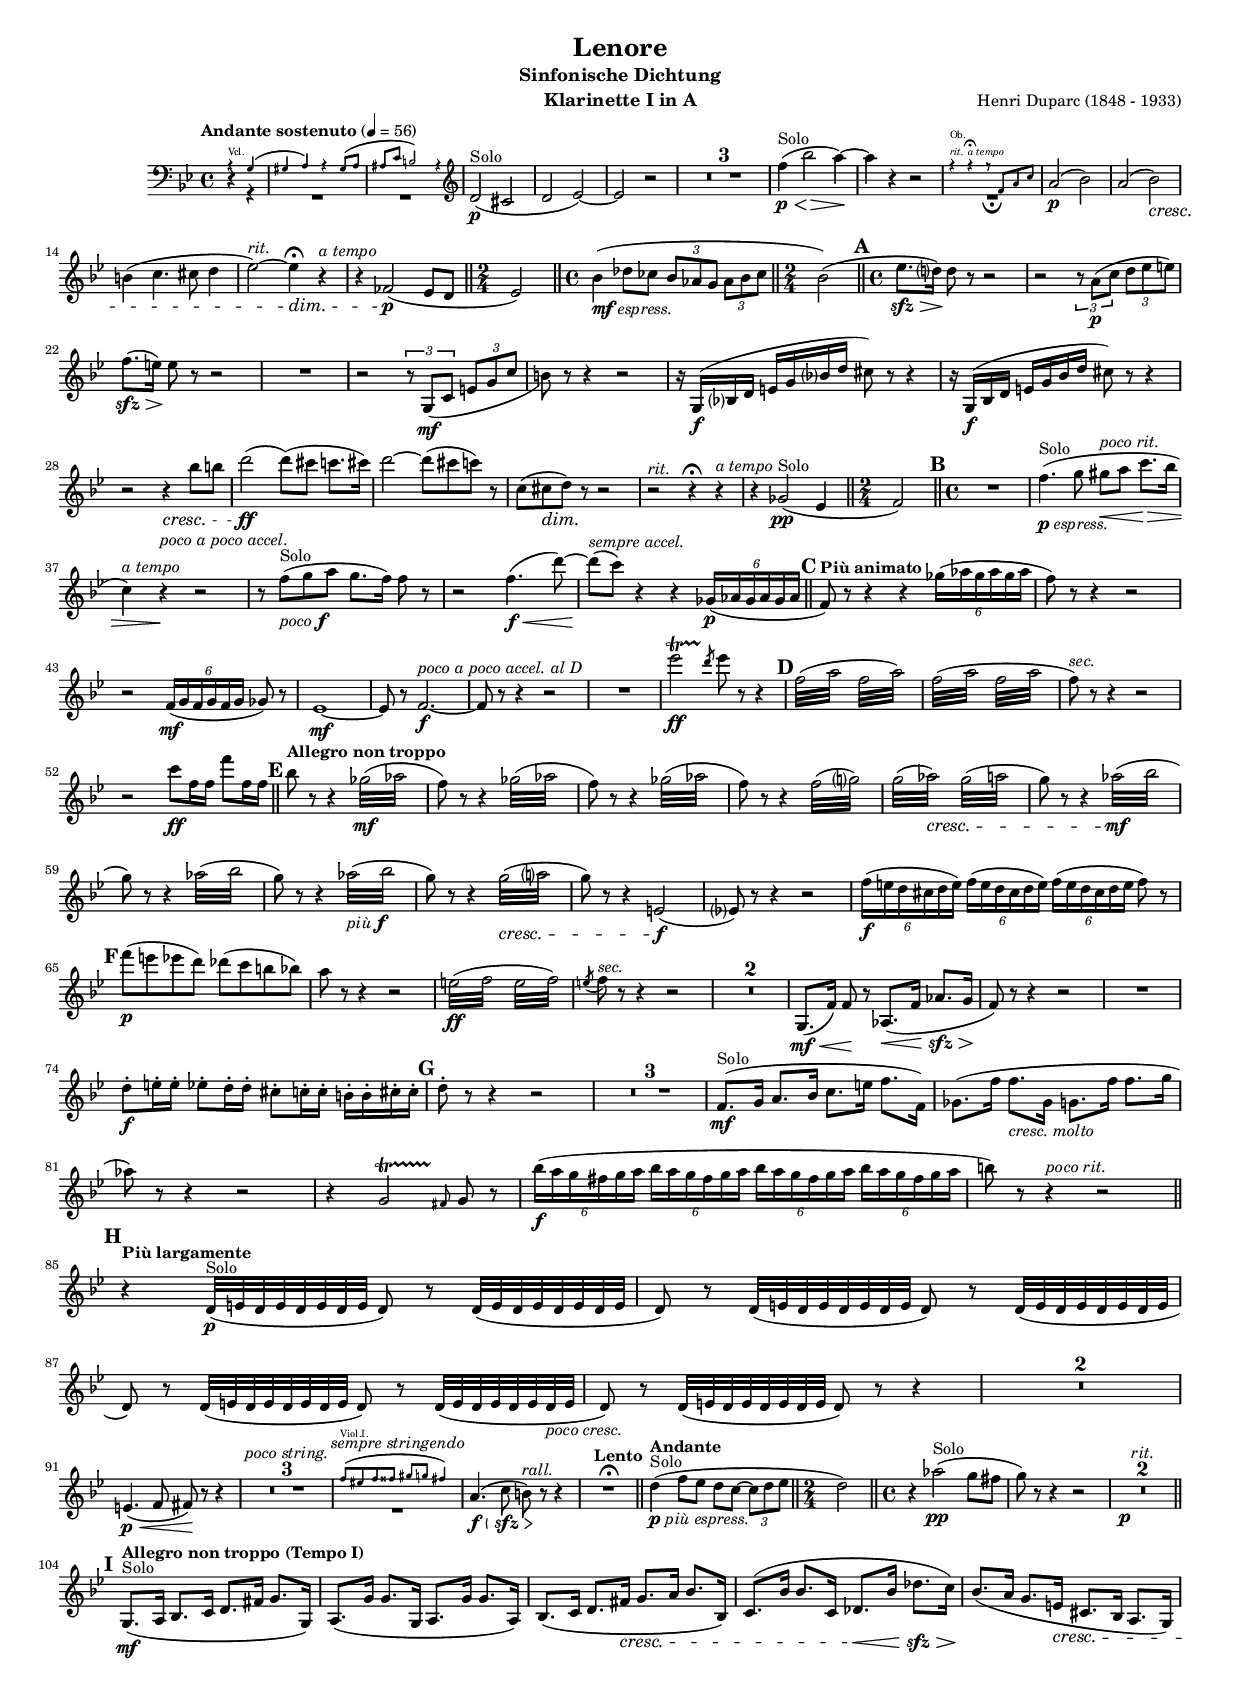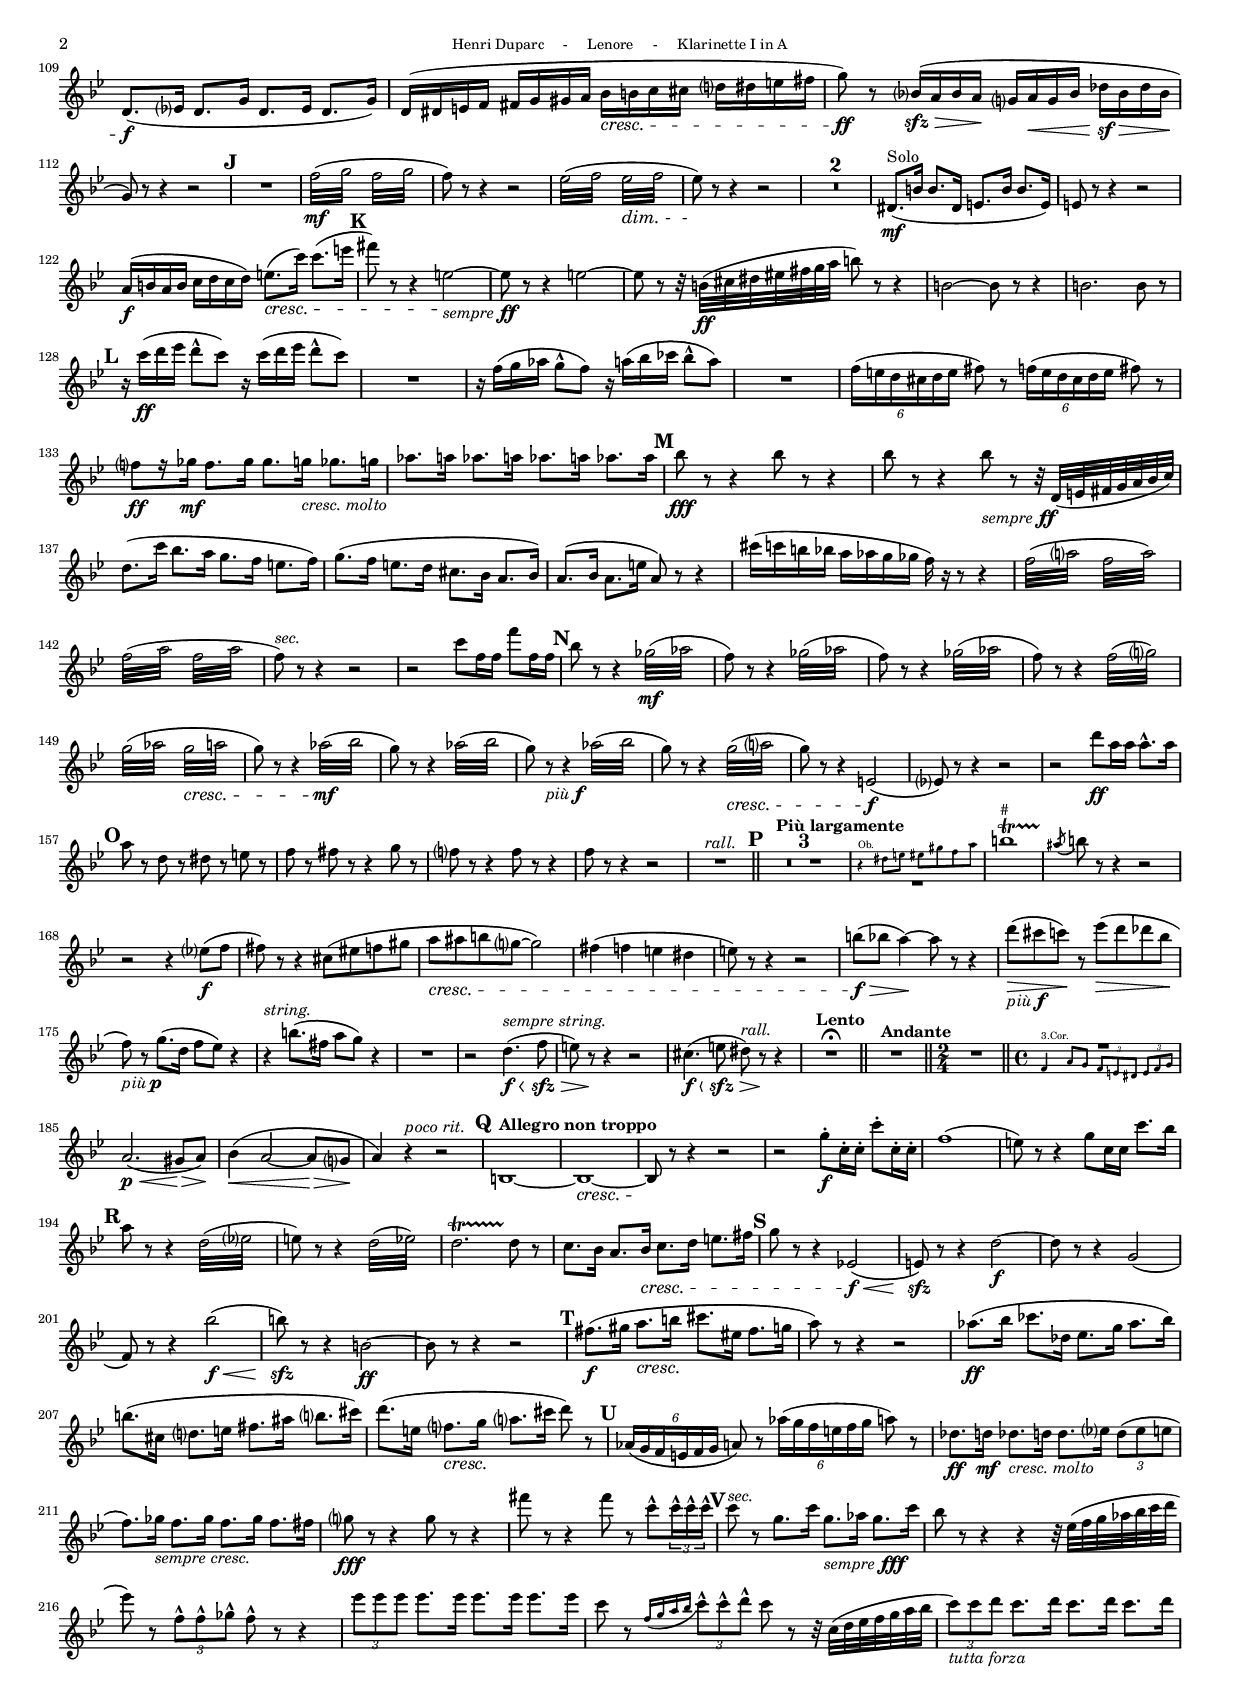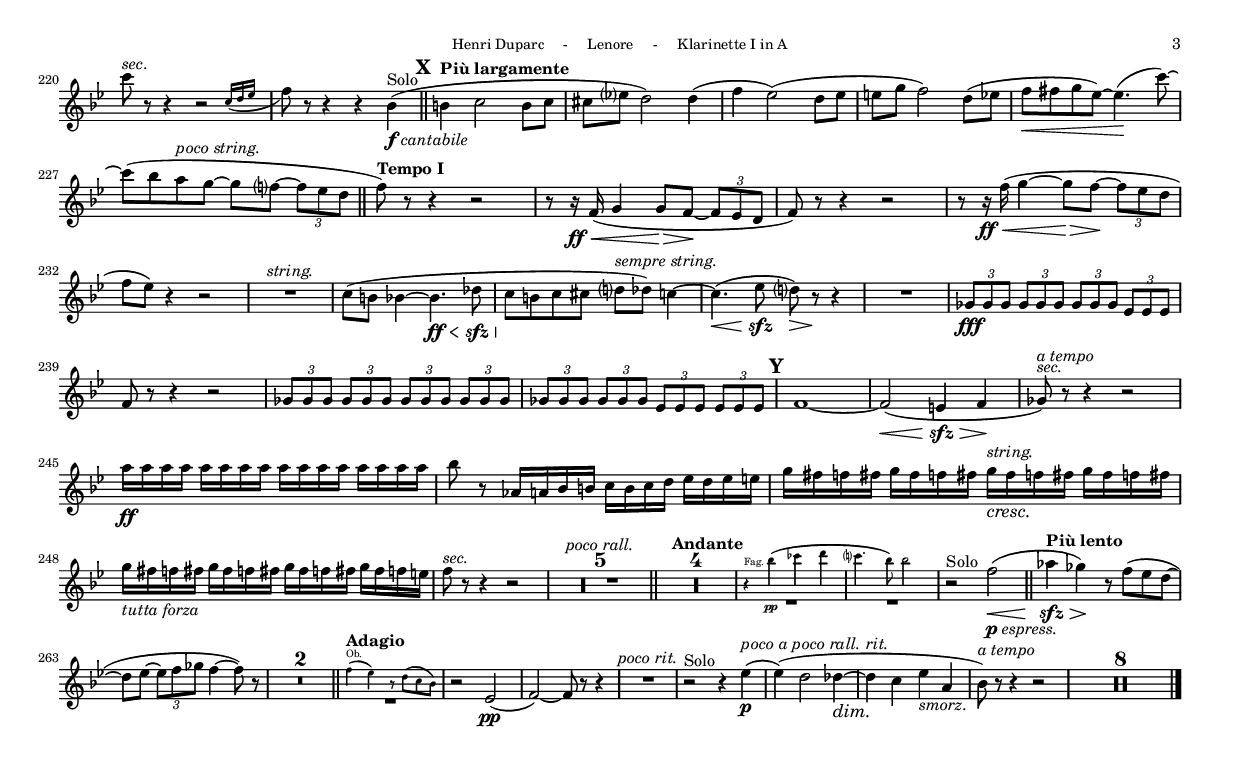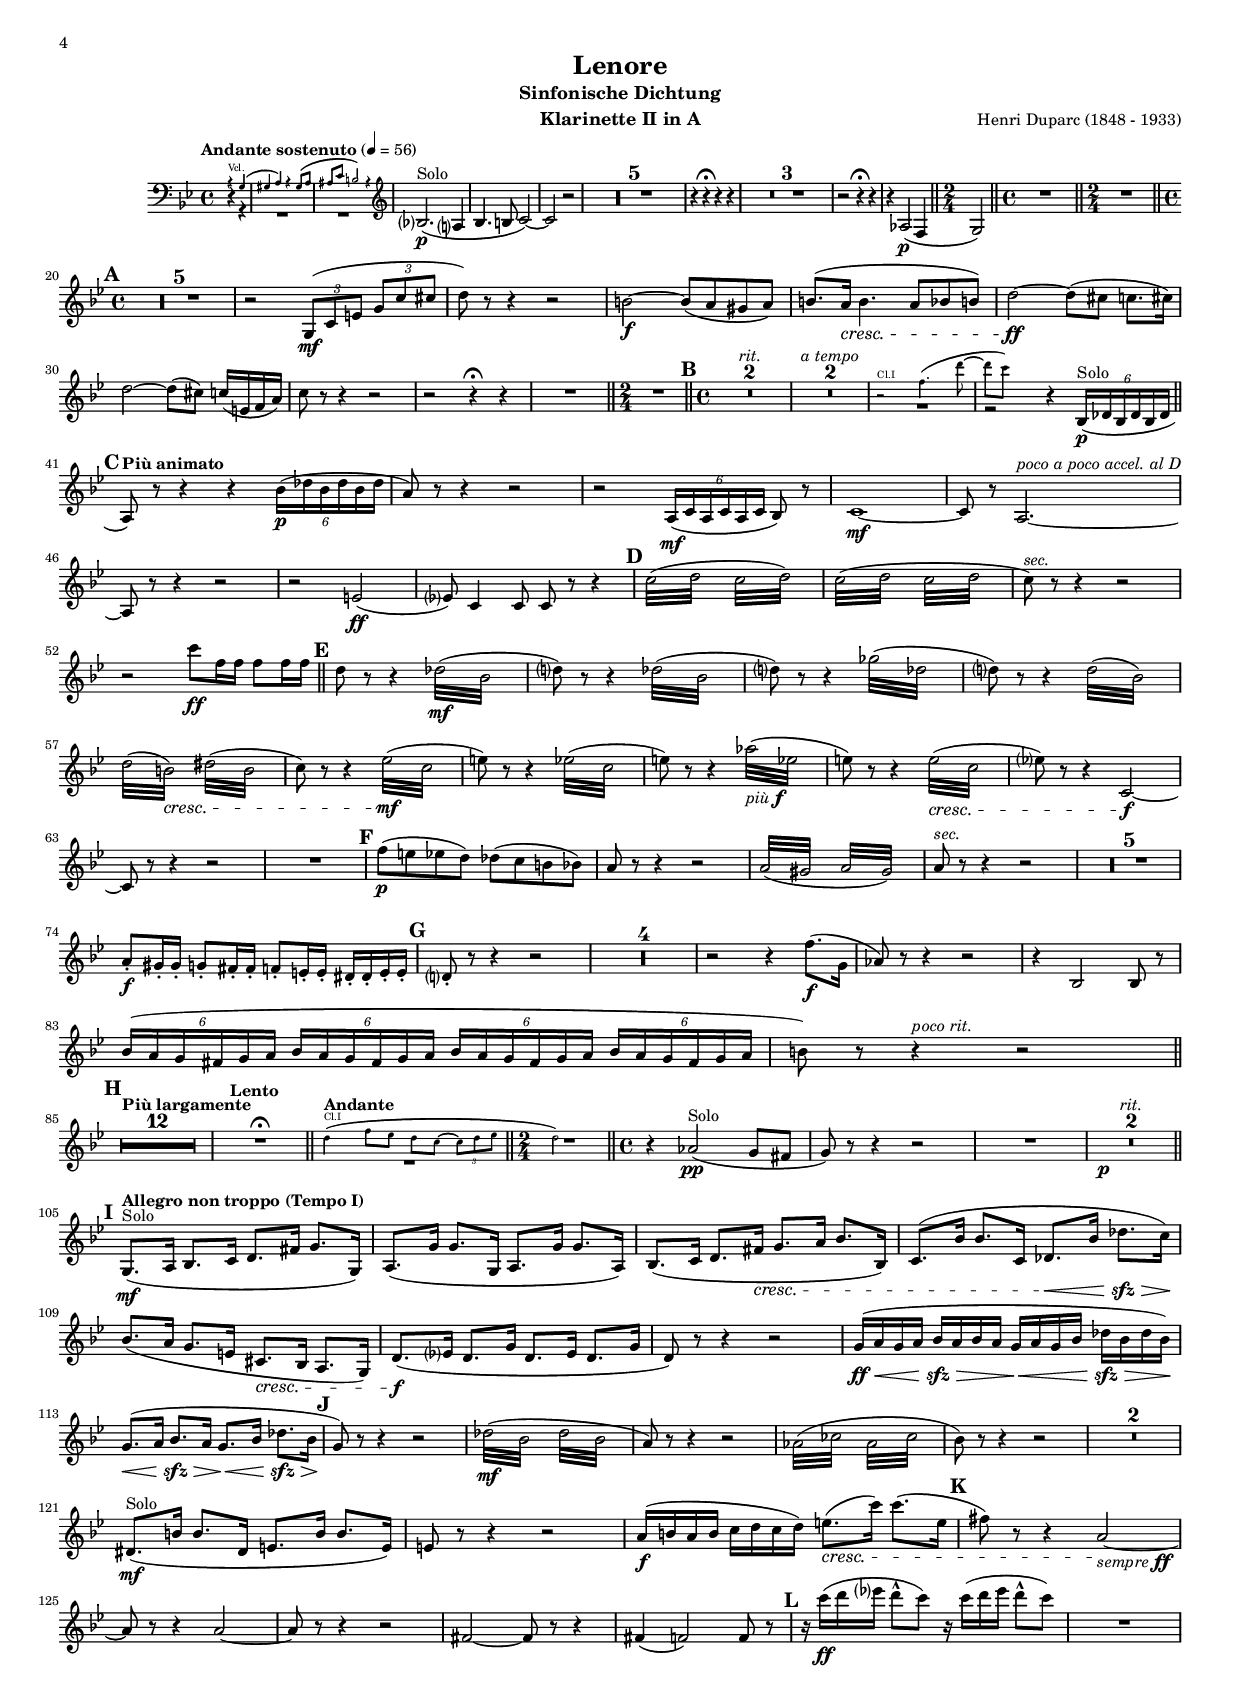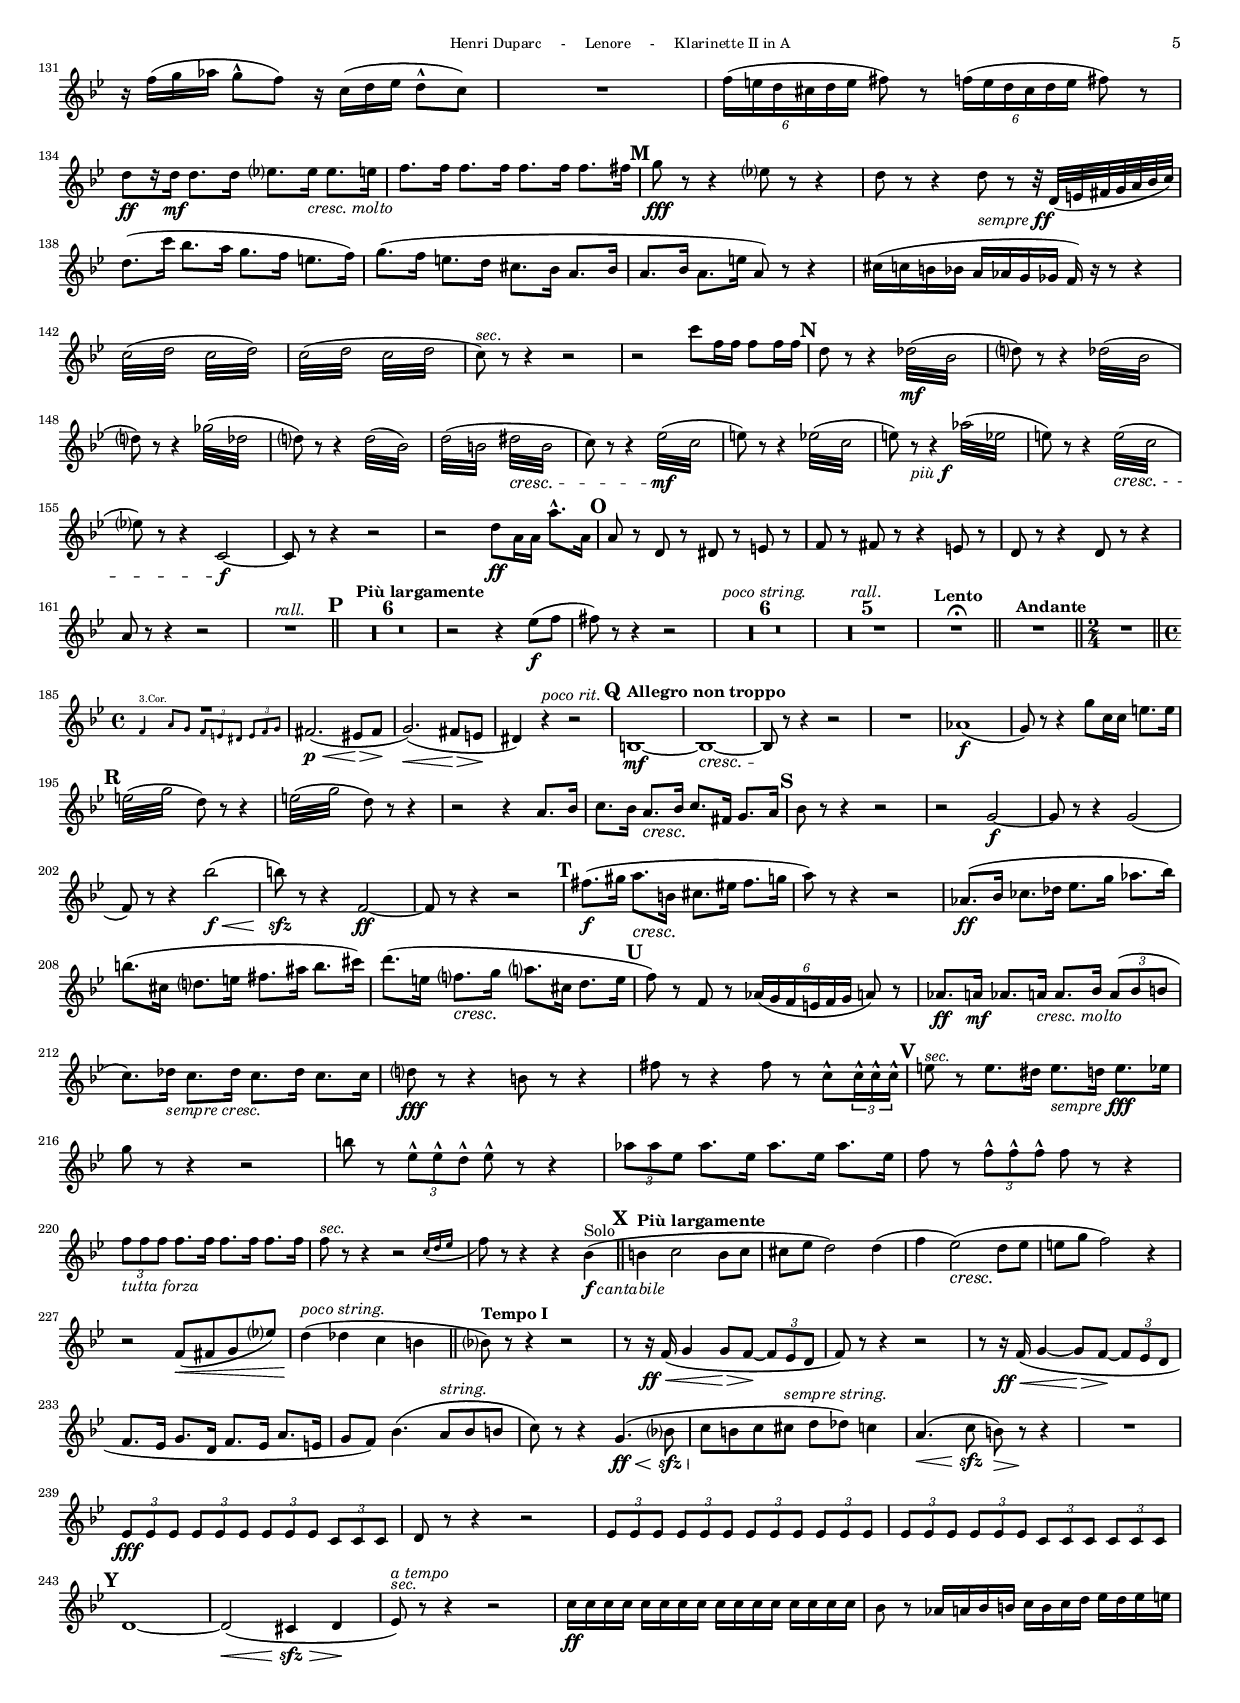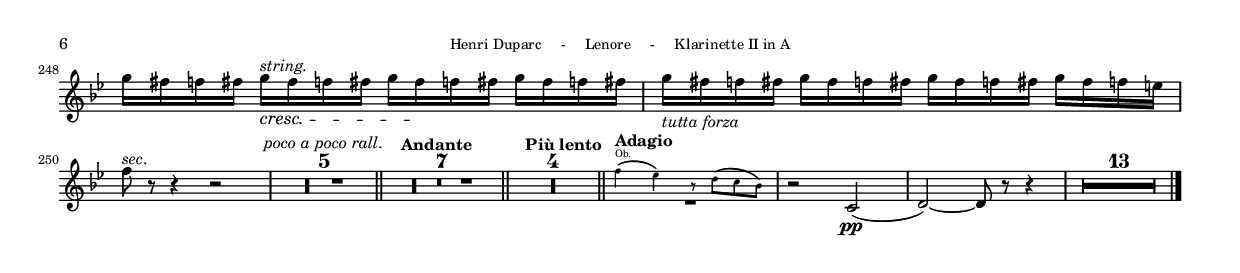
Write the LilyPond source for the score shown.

\version "2.18.2"
\language "deutsch"

\paper {
    top-margin = 10\mm
    bottom-margin = 10\mm
    left-margin = 10\mm
    right-margin = 10\mm
    ragged-last = ##f
}

\header{
  title = "Lenore"
  subtitle = "Sinfonische Dichtung"
  composerShort = "Henri Duparc"
  composer = "Henri Duparc (1848 - 1933)"
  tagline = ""
}

% Adapt this for automatic line-breaks
% mBreak = {}
mBreak = { \break }
#(set-global-staff-size 14)

% Useful snippets
pCresc = _\markup { \dynamic p \italic "cresc." }
mfDim = _\markup { \dynamic mf \italic "dim." }
fCantabile = _\markup { \dynamic f \italic "cantabile" }
smorz = _\markup { \italic "smorz." }
sempreFf = _\markup { \italic "sempre" \dynamic ff }
sempreFff = _\markup { \italic "sempre" \dynamic fff }
pocoF = _\markup { \italic "poco" \dynamic f }
ffz = _\markup { \dynamic { ffz } } 
crescMolto = _\markup { \italic "cresc. molto" }
pMoltoCresc = _\markup { \dynamic p \italic "molto cresc." }
sempreCresc = _\markup { \italic "sempre cresc." }
ppiuEspress = _\markup { \dynamic p \italic "più espress." }
pocoCresc = _\markup { \italic "poco cresc." }
mfEspress = _\markup { \dynamic mf \italic "espress." }
pEspress = _\markup { \dynamic p \italic "espress." }
string = ^\markup { \italic "string." }
stringendo = ^\markup { \italic "stringendo" }
pocoString = ^\markup { \italic "poco string." }
sempreStringendo = ^\markup { \italic "sempre stringendo" }
sempreString = ^\markup { \italic "sempre string." }
tuttaForza = _\markup { \italic "tutta forza" }
allargando = _\markup { \italic "allargando" }
pocoMenoMosso = ^\markup {\italic \bold {"Poco meno mosso."} }
rit = ^\markup {\italic {"rit."} }
rall = ^\markup {\italic {"rall."} }
riten = ^\markup {\italic {"riten."} }
ritATempo = ^\markup { \center-align \italic {"  rit. a tempo"} }
aTempo = ^\markup { \italic {"a tempo"} }
moltoRit = ^\markup { \italic {"molto rit."} }
pocoRit = ^\markup {\italic {"poco rit."} }
pocoRiten = ^\markup {\italic {"poco riten."} }
sec = ^\markup {\italic {"sec."} }
pocoRall = ^\markup {\italic {"poco rall."} }
pocoAPocoRall = ^\markup {\italic {"poco a poco rall."} }
pocoAPocoAccel = ^\markup {\italic {"poco a poco accel."} }
pocoAPocoAccelAlD = ^\markup {\italic {"poco a poco accel. al D"} }
sempreAccel = ^\markup {\italic {"sempre accel."} }
solo = ^\markup { "Solo" }
piuF = _\markup { \italic "più" \dynamic f }
piuP = _\markup { \italic "più" \dynamic p }
lento = ^\markup { \italic "Lento" }
accel = ^\markup { \bold { "accel." } }
tempoPrimo = ^\markup { \italic { "Tempo I" } }

% Adapted from http://lsr.di.unimi.it/LSR/Snippet?id=655
% Make title, subtitle, instrument appear on pages other than the first
#(define (part-not-first-page layout props arg)
   (if (not (= (chain-assoc-get 'page:page-number props -1)
               (ly:output-def-lookup layout 'first-page-number)))
       (interpret-markup layout props arg)
       empty-stencil))

\paper {
  oddHeaderMarkup = \markup
  \fill-line {
    " "
    \on-the-fly #part-not-first-page \fontsize #-1.0 \concat {
      \fromproperty #'header:composerShort
      "     -     "
      \fromproperty #'header:title
      "     -     "
      \fromproperty #'header:instrument
    }
    \on-the-fly #print-page-number-check-first \fromproperty #'page:page-number-string
  }
  evenHeaderMarkup = \markup
  \fill-line {
    \on-the-fly #print-page-number-check-first \fromproperty #'page:page-number-string
    \on-the-fly #part-not-first-page \fontsize #-1.0 \concat {
      \fromproperty #'header:composerShort
      "     -     "
      \fromproperty #'header:title
      "     -     "
      \fromproperty #'header:instrument
    }
    " "
  }
  % markup-system-spacing.basic-distance = #12
  % markup-system-spacing.minimum-distance = #12
  % markup-system-spacing.padding = #10
  
}

% ---------------------------------------------------------

clarinet_I = {
  \set Score.markFormatter = #format-mark-alphabet
  \accidentalStyle Score.modern-cautionary
  \compressFullBarRests
  \defaultTimeSignature
  \time 4/4
  \tempo "Andante sostenuto" 4 = 56
  \key b \major
  \clef violin
  \relative c' {
    % p1 1
    \partial 2 
    <<
      \new CueVoice {
        \clef bass
        \set instrumentCueName = "Vcl."
        \stemDown \voiceOne {
          r4 g( |
          gis4 a) r gis8( a |
          ais8 c h2) r4 |
        }
      }
      {
        r4 r4 |
        \override MultiMeasureRest.staff-position = #-6
        R1*2 |
        \revert MultiMeasureRest.staff-position
      }
    >>
    \clef violin
    \stemNeutral
    d2\solo(\p cis |
    d2 es~) |
    es2 r |
    R1*3 |
    f'4(\p\<\solo b2 \>a4)~\! |
    a4 r4 r2 |
    <<
      \new CueVoice {
        \set instrumentCueName = "Ob."
        \stemUp \voiceOne {
          r4\rit r4\fermata\aTempo r8 f,8 a c |
        }
      }
      {
        \override MultiMeasureRest.staff-position = #-6
        R1 _\fermataMarkup |
        \revert MultiMeasureRest.staff-position
      }
    >>
    a2(\p b) |
    a2( b)\cresc |
    \mBreak
    
    % p1 2
    h4( c4. cis8 d4 |
    es2)~\rit es4\dim\fermata\! r4\aTempo |
    r4 fes,2(\p es8 d|
    \time 2/4 \bar "||"
    es2) |
    \time 4/4 \bar "||"
    b'4(\mfEspress des8 ces \tuplet 3/2 { b as g } \tuplet 3/2 { as b ces }
    \time 2/4 \bar "||"
    b2)( |
    \time 4/4 \bar "||"
    \mark #1
    es8.\sfz\> d?16)\! d8 r8 r2 |
    r2 \tuplet 3/2 { r8 a(\p c } \tuplet 3/2 { d es e) } |
    \mBreak
    
    % p1 3
    f8.(\sfz\> e16)\! e8 r8 r2 |
    R1 |
    r2 \tuplet 3/2 { r8 g,,_(\mf c } \tuplet 3/2 { e g c } |
    h8) r8 r4 r2 |
    r16 g,(\f b? d e g b d cis8) r8 r4 |
    r16 g,(\f b d e g b d cis8) r8 r4 |
    \mBreak

    % p1 4
    r2 r4\cresc b'8 h |
    d2(\ff d8)( cis c8. cis16) |
    d2~ d8( cis c) r |
    c,8( cis\dim d)\! r r2 |
    r2\rit r4\fermata r4\aTempo |
    r4 ges,2(\pp\solo es4 |
    \time 2/4 \bar "||"
    f2) |
    \time 4/4 \bar "||"
    \mark #2
    R1 |
    f'4.(\pEspress\solo g8 gis\<\pocoRit a c8.\> b16 |
    \mBreak
    
    % p1 5
    c,4)\aTempo r4\!\pocoAPocoAccel r2 |
    r8 f(\pocoF\solo g a g8. f16) f8 r8 |
    r2 f4.\f\<( d'8)~ |
    d8(\!\sempreAccel c) r4 r \tuplet 6/4 { ges,16(\p as ges as ges as } |
    \bar "||"
    \mark #3
    \tempo "Più animato"
    f8) r8 r4 r \tuplet 6/4 { ges'16( as ges as ges as } |
    f8) r8 r4 r2 |
    \mBreak
    
    % p1 6
    r2 \tuplet 6/4 { f,16(\mf g f g f g} ges8) r8 |
    es1~\mf |
    es8 r8 f2.~\f\pocoAPocoAccelAlD |
    f8 r8 r4 r2 |
    R1 |
    % FIXME: Trill with ligature?
    es''2\ff\startTrillSpan \slashedGrace d8\stopTrillSpan es8 r8 r4 |
    \mark #4
    \repeat tremolo 8 { f,32( a } \repeat tremolo 8 { f32 a) } |
    \repeat tremolo 8 { f32( a } \repeat tremolo 8 { f32 a } |
    f8)\sec r8 r4 r2 |
    \mBreak
    
    % p1 7
    r2 c'8\ff f,16 f f'8 f,16 f |
    \bar "||"
    \mark #5
    \tempo "Allegro non troppo"
    b8 r8 r4 \repeat tremolo 8 { ges32(\mf as } |
    f8) r8 r4 \repeat tremolo 8 { ges32( as } |
    f8) r8 r4 \repeat tremolo 8 { ges32( as } |
    f8) r8 r4 \repeat tremolo 8 { f32( g) } |
    \repeat tremolo 8 { g32( as)\cresc } \repeat tremolo 8 { g32( a } |
    g8) r8 r4 \repeat tremolo 8 { as32(\mf b } |
    \mBreak
    
    % p1 8
    g8) r8 r4 \repeat tremolo 8 { as32( b } |
    g8) r8 r4 \repeat tremolo 8 { as32(\piuF b } |
    g8) r8 r4 \repeat tremolo 8 { g32(\cresc a } |
    g8) r8 r4 e,2(\f |
    es8) r8 r4 r2 |
    \tuplet 6/4 { f'16(\f e d cis d e) } \tuplet 6/4 { f16( e d cis d e) } \tuplet 6/4 { f16( e d cis d e } f8) r8 |
    \mark #6
    \mBreak
    
    % p1 9
    f'8(\p e es d) des( c h b) |
    a8 r8 r4 r2 |
    \repeat tremolo 8 { e32(\ff f } \repeat tremolo 8 { e f) } \acciaccatura e8 |
    % FIXME: I can't get the grace note into the previous bar
    f8\sec r8 r4 r2 |
    R1*2 |
    g,,8.(\mf\< f'16) f8\! r8 as,8.(\< f'16 as8.\sfz\> g16\! | 
    f8) r8 r4 r2 |
    R1 |
    \mBreak
    
    % p1 10
    d'8-.\f e16-. e-. es8-. d16-. d-. cis8-. c16-. c-. h-. h-. cis-. cis-. | 
    \mark #7
    d8-. r8 r4 r2 |
    R1*3 |
    f,8.(\mf\solo g16 a8. b16 c8. e16 f8. f,16) |
    ges8.( f'16 f8.\crescMolto ges,16 g8. f'16 f8. g16 |
    as8) r8 r4 r2 |
    % FIXME: Trill with ligature?
    r4 g,2\startTrillSpan \grace fis8 \stopTrillSpan  g r |
    \tuplet 6/4 { b'16(\f a g fis g a } \repeat unfold 3 \tuplet 6/4 { b16 a g fis g a } |
    h8) r8 r4\pocoRit r2 |
    \bar "||"
    \mBreak
    
    % p2 1
    \mark #8
    \tempo "Più largamente"
    r4 d,,32(\p\solo e d e d e d e d8) r8 d32( e d e d e d e |
    d8) r d32( e d e d e d e d8) r d32( e d e d e d e |
    \mBreak
    
    % p2 2
    d8) r d32( e d e d e d e d8) r d32( e d e d e d\pocoCresc e |
    d8) r d32( e d e d e d e d8) r r4 |
    R1*2 |
    \mBreak

    % p2 3
    e4.(\p\< f8 fis8)\! r r4 |
    R1*3\pocoString |
    <<
      \new CueVoice {
        \set instrumentCueName = "Viol.I."
        \stemDown \voiceOne {
          f'8( eis f fisis gis g fis4) |
        }
      }
      {
        \override MultiMeasureRest.staff-position = #-6
        R1\sempreStringendo |
        \revert MultiMeasureRest.staff-position
      }
    >>
    a,4.(\f\< c8\sfz\> h)\!\rall r r4 |
    \tempo "Lento"
    R1\fermataMarkup |
    \bar "||"
    \tempo Andante
    d4(\ppiuEspress\solo f8 es d c~ \tuplet 3/2 { c d es } |
    \bar "||"
    \time 2/4
    d2) |
    \bar "||"
    \time 4/4
    r4 as'2(\pp\solo g8 fis |
    g8) r8 r4 r2 |
    R1*2\p \rit |
    \bar "||"
    \mBreak
    
    % p2 4
    \mark #9
    \tempo "Allegro non troppo (Tempo I)"
    g,,8.(\mf\solo a16 b8. c16 d8. fis16 g8. g,16) |
    a8.( g'16 g8. g,16 a8. g'16 g8. a,16) |
    b8.( c16 d8. fis16\cresc g8. a16 b8. b,16) |
    c8.( b'16 b8. c,16 des8.\< b'16 des8.\sfz\> c16)\! |
    b8.( a16 g8. e16\cresc cis8. b16 a8. g16) |
    \mBreak

    % p2 5
    d'8.(\f es16 d8. g16 d8. es16 d8. g16) |
    d16( dis e f fis g gis a b\cresc h c cis d dis e fis |
    g8)\ff r8 b,16(\sfz\> a b a\! g a\< g b des\sf\> b des b\! |
    \mBreak
    
    % p2 6
    g8) r8 r4 r2 |
    \mark #10
    R1 |
    \repeat tremolo 8 { f'32(\mf g } \repeat tremolo 8 { f32 g } |
    f8) r8 r4 r2 |
    \repeat tremolo 8 { es32( f } \repeat tremolo 8 { es32\dim f } |
    es8)\! r8 r4 r2 |
    R1*2 |
    dis,8.(\mf\solo h'16 h8. dis,16 e8. h'16 h8. e,16) |
    e8 r8 r4 r2 |
    \mBreak
    
    % p2 7
    a16\f( h a h c d c d) e8.(\cresc c'16) c8.( e16 |
    \mark #11
    fis8) r8 r4 e,2~\sempreFf\! |
    e8 r8 r4 e2~ |
    e8 r8 r32 h(\ff cis dis eis fis g a h8) r8 r4 |
    h,2~ h8 r8 r4 |
    h2. h8 r8 |
    \mBreak

    % p2 8
    \mark #12
    r16 c'(\ff d es d8-^ c) r16 c( d es d8-^ c) |
    R1 |
    r16 f,( g as g8-^ f) r16 a( b ces b8-^ a) |
    R1 |
    \tuplet 6/4 { f16( e d cis d e } fis8) r8 \tuplet 6/4 { f16( e d cis d e } fis8) r8 |
    \mBreak

    % p2 9
    f8[\ff r16 ges]\mf f8. ges16 ges8. g16\crescMolto ges8. g16 |
    as8. a16 as8. a16 as8. a16 as8. as16 |
    \mark #13
    b8\fff r8 r4 b8 r8 r4 |
    b8 r8 r4 b8\sempreFf r8 r32 d,,( e fis g a b c) |
    \mBreak

    % p2 10
    d8.( c'16 b8. a16 g8. f16 e8. f16) |
    g8.( f16 e8. d16 cis8. b16 a8. b16) |
    a8.( b16 a8. e'16 a,8) r8 r4 |
    cis'16( c h b a as g ges f) r16 r8 r4 |
    \repeat tremolo 8 { f32( a } \repeat tremolo 8 { f32 a) } |
    \mBreak
    
    % p2 11
    \repeat tremolo 8 { f32( a } \repeat tremolo 8 { f32 a } |
    f8)\sec r8 r4 r2 |
    r2 c'8 f,16 f f'8 f,16 f |
    \mark #14
    b8 r8 r4 \repeat tremolo 8 { ges32(\mf as } |
    f8) r8 r4 \repeat tremolo 8 { ges32( as } |
    f8) r8 r4 \repeat tremolo 8 { ges32( as } |
    f8) r8 r4 \repeat tremolo 8 { f32( g) } |
    \mBreak

    % p2 12
    \repeat tremolo 8 { g32( as } \repeat tremolo 8 { g32\cresc a } |
    g8) r8 r4 \repeat tremolo 8 { as32(\mf b } |
    g8) r8 r4 \repeat tremolo 8 { as32( b } |
    g8) r8\piuF r4 \repeat tremolo 8 { as32( b } |
    g8) r8 r4 \repeat tremolo 8 { g32(\cresc a } |
    g8) r8 r4 e,2(\f |
    es8) r8 r4 r2 |
    r2 d''8\ff a16 a a8.-^ a16 |
    \mBreak

    % p2 13
    \mark #15
    a8 r d, r dis r e r |
    f8 r fis r r4 g8 r |
    f8 r r4 f8 r r4 |
    f8 r r4 r2 |
    R1 \rall |
    \bar "||"
    \mark #16
    \tempo "Più largamente"
    R1*3 |
    <<
      \new CueVoice {
        \set instrumentCueName = "Ob."
        \stemDown {
          r4 dis8 e eis gis f a
        }
      }
      {
        \override MultiMeasureRest.staff-position = #-6
        R1 |
        \revert MultiMeasureRest.staff-position
      }
    >>
    % FIXME: Trill should have a #, and grace note should be in this bar
    h1 ^\markup "#" \startTrillSpan \acciaccatura ais8 \stopTrillSpan |
    h8 r r4 r2 |
    \mBreak
    
    % p2 14
    r2 r4 es,?8(\f f |
    fis8) r r4 cis8( eis f gis |
    a8\cresc ais h g~ g2) |
    fis4( f e dis |
    e8) r r4 r2 |
    h'8(\f\> b a4~)\! a8 r r4 |
    d8(\piuF\> cis c)\! r es(\> d des b\! |
    \mBreak

    % p3 1
    f8)\piuP  r g8.( d16 f8 es) r4 |
    r4\string h'8.( fis16 a8 g) r4 |
    R1 |
    r2 d4.(\f\<\sempreString f8\sfz\> |
    e8) r\! r4 r2 |
    cis4.(\f\< e8\sfz\> dis)\rall r8\! r4 |
    \tempo "Lento"
    R1\fermataMarkup |
    \bar "||"
    \tempo Andante
    R1 |
    \bar "||"
    \time 2/4 |
    R2 |
    \bar "||"
    \time 4/4
    <<
      {
        \override MultiMeasureRest.staff-position = #+2
        R1 |
        \revert MultiMeasureRest.staff-position
      }
      \new CueVoice {
        \set instrumentCueName = "3.Cor."
        \stemUp {
          f,4 a8 g \tuplet 3/2 { f e dis } \tuplet 3/2 { e f g } |
        }
      }
    >>
    \mBreak

    % p3 2
    a2.(\p\< gis8\> a)\! |
    b4(\< a2~ a8\> g\! |
    a4) r4\pocoRit r2 |
    \mark #17
    \tempo "Allegro non troppo"
    h,1~ |
    h1~\cresc |
    h8\! r r4 r2 |
    r2 g''8-.\f c,16-. c-. c'8-. c,16-. c-. |
    f1( |
    e8) r r4 g8 c,16 c c'8. b16 |
    \mBreak

    % p3 3
    \mark #18
    a8 r r4 \repeat tremolo 8 { d,32( es } |
    e8) r r4 \repeat tremolo 8 { d32( es) } |
    % FIXME: Trill should have Aufloesungszeichen
    d2.\startTrillSpan d8\stopTrillSpan  r |
    c8. b16 a8. b16\cresc c8. d16 e8. fis16 |
    \mark #19
    g8 r r4 es,!2(\f\< |
    e8)\sfz r r4 d'2~\f |
    d8 r r4 g,2( |
    \mBreak
    
    % p3 4
    f8) r r4 b'2(\f\< |
    h8)\sfz r r4 h,2~\ff |
    h8 r r4 r2 |
    \mark #20
    fis'8.(\f gis16 a8.\cresc h16\! cis8. eis,16 fis8. g16 |
    a8) r r4 r2 |
    as8.(\ff b16 ces8. des,16 es8. g16 as8. b16) |
    \mBreak

    % p3 5
    h8.( cis,16 d8. e16 fis8. ais16 h?8. cis16) |
    d8.( e,16 f8.\cresc g16\! a8. cis16 d8) r |
    \mark #21
    \tuplet 6/4 { as,16( g f e f g } a8) r \tuplet 6/4 { as'16( g f e f g } a8) r8 |
    des,8.\ff d16\mf des8.\crescMolto d16 d8. es16 \tuplet 3/2 { d8( es e } |
    \mBreak

    % p3 6
    f8.) ges16\sempreCresc f8. ges16 f8. ges16 f8. fis16 |
    g8\fff r r4 g8 r r4 |
    fis'8 r r4 fis8 r c-^ \tuplet 3/2 { c16-^ c-^ c-^ } |
    \mark #22
    c8\sec r g8. c16 g8.\sempreFff as16 g8. c16 |
    b8 r r4 r4 r32 es,( f g as b c d |
    \mBreak

    % p3 7
    es8) r \tuplet 3/2 { f,-^ f-^ ges-^ } f-^ r8 r4 |
    \tuplet 3/2 { es'8 es es } es8. es16 es8. es16 es8. es16 |
    c8 r \grace { f,16( g a b } \tuplet 3/2 { c8-^) c-^ d-^ } c8 r r32 c,( d es f g a b |
    \tuplet 3/2 { c8)\tuttaForza c d } \repeat unfold 3 { c8. d16 } |
    \mBreak

    % p3 8
    c8\sec r r4 \afterGrace r2 { c,16( d es } |
    f8) r r4 r4 b,(\fCantabile\solo |
    \bar "||"
    \mark #24
    \tempo "Più largamente"
    h4 c2 h8 c |
    cis8 es? d2) d4( |
    f4 es2)( d8 es |
    e8 g f2) d8( es |
    f8\< fis g es~) es4.(\! c'8~) |
    \mBreak

    % p3 9
    c8(\! b a\pocoString g~ g f~ \tuplet 3/2 { f8 es d } |
    \bar "||" 
    \tempo "Tempo I"
    f8) r r4 r2 |
    r8 r16\ff\< f,( g4 g8\> f8~\! \tuplet 3/2 { f8 es d } | 
    f8) r r4 r2 |
    r8 r16\ff\< f'( g4~ g8\> f8~\! \tuplet 3/2 { f8 es d } | 
    \mBreak

    % p3 10
    f8 es) r4 r2 |
    R1\string |
    c8( h b4~ b4.\ff\< des8\sfz\> |
    c8\! h c cis d\sempreString des) c4~ |
    c4.(\< es8\sfz d)\> r8\! r4 |
    R1 |
    \tuplet 3/2 { ges,8\fff ges ges } \repeat unfold 2 \tuplet 3/2 { ges8 ges ges } \tuplet 3/2 { es8 es es } |
    \mBreak

    % p3 11
    f8 r r4 r2 |
    \repeat unfold 4 \tuplet 3/2 { ges8 ges ges } |
    \repeat unfold 2 \tuplet 3/2 { ges8 ges ges } \repeat unfold 2 \tuplet 3/2 { es8 es es }
    \mark #25
    f1~ |
    f2(\< e4\sfz\> f\! |
    ges8)\sec\aTempo r r4 r2 |
    \mBreak

    % p3 12
    a'16\ff \repeat unfold 15 a |
    b8 r as,16 a b h c h c d es d es e |
    g16 fis f fis g fis f fis g\string\cresc fis\! f fis g fis f fis |
    \mBreak

    % p3 13
    g16\tuttaForza fis f fis g fis f fis g fis f fis g fis f e |
    f8\sec r r4 r2 |
    R1*5\pocoRall |
    \bar "||"
    \tempo Andante
    R1*4 |
    <<
      \new CueVoice {
        \set instrumentCueName = "Fag."
        \stemDown {
          r4 b(\pp ces d |
          c4. b8) b2 |
        }
      }
      {
        \override MultiMeasureRest.staff-position = #-6
        R1*2 |
        \revert MultiMeasureRest.staff-position
      }
    >>
    r2\solo f2(\pEspress\< |
    \bar "||"
    \tempo "Più lento"
    as4\sfz\> ges)\! r8 f( es d~ |
    \mBreak

    % p3 14
    d8 es8~ \tuplet 3/2 { es f ges } f4~ f8) r |
    R1*2 |
    \bar "||"
    \tempo Adagio 
    <<
      \new CueVoice {
        \set instrumentCueName = "Ob."
        \stemDown {
          f4( es) r8 d( c b) |
        }
      }
      {
        \override MultiMeasureRest.staff-position = #-6
        R1 |
        \revert MultiMeasureRest.staff-position
      }
    >>
    r2 es,2(\pp |
    f2~) f8 r r4 |
    R1\pocoRit |
    r2\solo r4 es'4(\p\pocoAPocoRall |
    es4)( d2 des4~\dim | 
    des4\!\rit c es\smorz a, |
    b8)\aTempo r r4 r2 |
    R1*8 |
    \bar "|."
    \mBreak
  }
}

clarinet_II = {
  \set Score.markFormatter = #format-mark-alphabet
  \accidentalStyle Score.modern-cautionary
  \compressFullBarRests
  \defaultTimeSignature
  \time 4/4
  \tempo "Andante sostenuto" 4 = 56
  \key b \major
  \relative c' {
    % p1 1
    \partial 2 
    <<
      \new CueVoice {
        \clef bass
        \set instrumentCueName = "Vcl."
        \stemDown \voiceOne {
          r4 g( |
          gis4 a) r gis8( a |
          ais8 c h2) r4 |
        }
      }
      {
        r4 r4 |
        \override MultiMeasureRest.staff-position = #-6
        R1*2 |
        \revert MultiMeasureRest.staff-position
      }
    >>
    \clef violin
    \stemNeutral
    b2.(\p\solo a4 |
    b4. h8 c2~) |
    c2 r |
    R1*5 |
    r4 r4\fermata r4 r4 |
    R1*3 |
    r2 r4\fermata r4 |
    r4 as2(\p f4 |
    \time 2/4 \bar "||"
    g2) |
    \time 4/4 \bar "||"
    R1
    \time 2/4 \bar "||"
    R2 |
    \time 4/4 \bar "||"
    \mBreak

    % p1 2
    \mark #1
    R1*5 |
    r2 \tuplet 3/2 { g8(\mf c e } \tuplet 3/2 { g c cis } |
    d8) r8 r4 r2 |
    h2~\f h8(a gis a) |
    h8.( a16\cresc h4. a8 b h) |
    d2~\ff d8( cis c8. cis16) |
    \mBreak

    % p1 3
    d2~ d8( cis) c16( e, f a) |
    c8 r8 r4 r2 |
    r2 r4\fermata r4 |
    R1 |
    \time 2/4 \bar "||"
    R2 |
    \time 4/4 \bar "||"
    \mark #2
    R1*2\rit |
    R1*2 \aTempo |
    <<
      \new CueVoice {
        \set instrumentCueName = "Cl.I"
        \stemDown {
          r2 f4.( d'8~ |
          d8 c) \hideNotes r4 r2 \unHideNotes |
        }
      }
      {
        \override MultiMeasureRest.staff-position = #-4
        R1 |
        \revert MultiMeasureRest.staff-position
        r2 r4 \tuplet 6/4 { b,,16(\p\solo des b des b des } |
      }
    >>
    \bar "||"
    \mBreak

    % p1 4
    \mark #3
    \tempo "Più animato"
    a8) r8 r4 r4 \tuplet 6/4 { b'16(\p des b des b des } |
    a8) r8 r4 r2 |
    r2 \tuplet 6/4 { a,16(\mf c a c a c} b8) r8 |
    c1~\mf |
    c8 r8 a2.~\pocoAPocoAccelAlD |
    \mBreak

    % p1 5
    a8 r8 r4 r2 |
    r2 e'2(\ff |
    es8) c4 c8 c r r4 |
    \mark #4
    \repeat tremolo 8 { c'32( d } \repeat tremolo 8 { c32 d) } |
    \repeat tremolo 8 { c32( d } \repeat tremolo 8 { c32 d } |
    c8)\sec r8 r4 r2 |
    \mBreak
    
    % p1 6
    r2 c'8\ff f,16 f f8 f16 f |
    \bar "||"
    \mark #5
    d8 r8 r4 \repeat tremolo 8 { des32(\mf b } |
    d8) r8 r4 \repeat tremolo 8 { des32( b } |
    d8) r8 r4 \repeat tremolo 8 { ges32( des } |
    d8) r8 r4 \repeat tremolo 8 { d32( b) } |
    \mBreak
    
    % p1 7
    \repeat tremolo 8 { d32( h)\cresc } \repeat tremolo 8 { dis32( h } |
    c8) r8 r4 \repeat tremolo 8 { es32(\mf c } |
    e8) r8 r4 \repeat tremolo 8 { es32( c } |
    e8) r8 r4 \repeat tremolo 8 { as32(\piuF es } |
    e8) r8 r4 \repeat tremolo 8 { e32(\cresc c } |
    es8) r8 r4 c,2~\f |
    \mBreak
    
    % p1 8
    c8 r8 r4 r2 |
    R1 |
    \mark #6
    f'8(\p e es d) des( c h b) |
    a8 r8 r4 r2 |
    \repeat tremolo 8 { a32( gis } \repeat tremolo 8 { a gis) } |
    a8\sec r8 r4 r2 |
    R1*5 |
    \mBreak
    
    % p1 9
    a8-.\f gis16-. gis-. g8-. fis16-. fis-. f8-. e16-. e-. dis-. dis-. e-. e-. | 
    \mark #7
    d8-. r8 r4 r2 |
    R1*4 |
    r2 r4 f'8.(\f g,16 |
    as8) r8 r4 r2 |
    r4 b,2 b8 r |
    \mBreak
    
    % p1 10
    \tuplet 6/4 { b'16( a g fis g a } \repeat unfold 3 \tuplet 6/4 { b16 a g fis g a } |
    h8) r8 r4\pocoRit r2 |
    \bar "||"
    \mBreak
    
    % p2 1
    \mark #8
    \tempo "Più largamente"
    R1*12 |
    \tempo "Lento"
    R1 \fermataMarkup |
    \bar "||"
    \tempo Andante
    <<
      \new CueVoice {
        \set instrumentCueName = "Cl.I"
        \stemDown {
          d4( f8 es d c~ \tuplet 3/2 { c d es } |
        \bar "||"
        \time 2/4
          d2) |
        }
      }
      {
        \override MultiMeasureRest.staff-position = #-6
        R1 |
        \revert MultiMeasureRest.staff-position
        \bar "||"
        \time 2/4
        R2 |
      }
    >>
    \bar "||"
    \time 4/4
    r4 as2(\pp\solo g8 fis |
    g8) r8 r4 r2 |
    R1 |
    R1*2\p\rit |
    \mBreak

    % p2 2
    \bar "||"
    \mark #9
    \tempo "Allegro non troppo (Tempo I)"
    g,8.(\mf\solo a16 b8. c16 d8. fis16 g8. g,16) |
    a8.( g'16 g8. g,16 a8. g'16 g8. a,16) |
    b8.( c16 d8. fis16\cresc g8. a16 b8. b,16) |
    c8.( b'16 b8. c,16 des8.\< b'16 des8.\sfz\> c16)\! |
    \mBreak
    
    % p2 3
    b8.( a16 g8. e16 cis8.\cresc b16 a8. g16) |
    d'8.(\f es16 d8. g16 d8. es16 d8. g16 |
    d8) r8 r4 r2 |
    g16(\ff\< a g a b\sfz\> a b a g\< a g b des\sfz\> b des b)\! |
    \mBreak
    
    % p2 4
    g8.(\< a16 b8.\sfz\> a16 g8.\< b16 des8.\sfz\> b16\! |
    \mark #10
    g8) r8 r4 r2 |
    \repeat tremolo 8 { des'32(\mf b } \repeat tremolo 8 { des32 b } |
    a8) r8 r4 r2 |
    \repeat tremolo 8 { as32( ces } \repeat tremolo 8 { as32 ces } |
    b8) r8 r4 r2 |
    R1*2 |
    \mBreak
    
    % p2 5
    dis,8.(\mf\solo h'16 h8. dis,16 e8. h'16 h8. e,16) |
    e8 r8 r4 r2 |
    a16\f( h a h c d c d) e8.(\cresc c'16) c8.( e,16 |
    \mark #11
    fis8) r8 r4 a,2~\sempreFf\! |
    \mBreak
    
    % p2 6
    a8 r8 r4 a2~ |
    a8 r8 r4 r2 |
    fis2~ fis8 r8 r4 |
    fis4( f2) f8 r8 |
    \mark #12
    r16 c''(\ff d es? d8-^ c) r16 c( d es d8-^ c) |
    R1 |
    \mBreak
    
    % p2 7
    r16 f,( g as g8-^ f) r16 c( d es d8-^ c) |
    R1 |
    \tuplet 6/4 { f16( e d cis d e } fis8) r8 \tuplet 6/4 { f16( e d cis d e } fis8) r8 |
    \mBreak
    
    % p2 8
    d8[\ff r16 d]\mf d8. d16 es8. es16\crescMolto es8. e16 |
    f8. f16 f8. f16 f8. f16 f8. fis16 |
    \mark #13
    g8\fff r8 r4 es?8 r8 r4 |
    d8 r8 r4 d8\sempreFf r8 r32 d,( e fis g a b c) |
    \mBreak
    
    % p2 9
    d8.( c'16 b8. a16 g8. f16 e8. f16) |
    g8.( f16 e8. d16 cis8. b16 a8. b16 |
    a8. b16 a8. e'16 a,8) r8 r4 |
    cis16( c h b a as g ges f) r16 r8 r4 |
    \mBreak

    % p2 10
    \repeat tremolo 8 { c'32( d } \repeat tremolo 8 { c32 d) } |
    \repeat tremolo 8 { c32( d } \repeat tremolo 8 { c32 d } |
    c8)\sec r8 r4 r2 |
    r2 c'8 f,16 f f8 f16 f |
    \mark #14
    d8 r8 r4 \repeat tremolo 8 { des32(\mf b } |
    d8) r8 r4 \repeat tremolo 8 { des32( b } |
    \mBreak
    
    % p2 11
    d8) r8 r4 \repeat tremolo 8 { ges32( des } |
    d8) r8 r4 \repeat tremolo 8 { d32( b) } |
    \repeat tremolo 8 { d32( h } \repeat tremolo 8 { dis\cresc h } |
    c8) r8 r4 \repeat tremolo 8 { es32(\mf c } |
    e8) r8 r4 \repeat tremolo 8 { es32( c } |
    e8) r8\piuF r4 \repeat tremolo 8 { as32( es } |
    e8) r8 r4 \repeat tremolo 8 { e32(\cresc c } |
    \mBreak

    % p2 12
    es8) r8 r4 c,2~\f |
    c8 r8 r4 r2 |
    r2 d'8\ff a16 a a'8.-^ a,16 |
    \mark #15
    a8 r d, r dis r e r |
    f8 r fis r r4 e8 r |
    d8 r r4 d8 r r4 |
    \mBreak
    
    % p2 13
    a'8 r r4 r2 |
    R1 \rall |
    \bar "||"
    \mark #16
    \tempo "Più largamente"
    R1*6 |
    r2 r4 es'8(\f f |
    fis8) r r4 r2 |
    R1*6\pocoString |
    R1*5\rall |
    \tempo "Lento"
    R1\fermataMarkup |
    \bar "||"
    \tempo "Andante"
    R1 |
    \bar "||"
    \time 2/4 |
    R2 |
    \bar "||"
    \time 4/4
    \mBreak
    
    % p3 1
    <<
      {
        \override MultiMeasureRest.staff-position = #+2
        R1 |
        \revert MultiMeasureRest.staff-position
      }
      \new CueVoice {
        \set instrumentCueName = "3.Cor."
        \stemUp {
          f,4 a8 g \tuplet 3/2 { f e dis } \tuplet 3/2 { e f g } |
        }
      }
    >>
    fis2.(\p\< eis8\> fis\! |
    g2.)(\< fis8\> e\! |
    dis4) r4\pocoRit r2 |
    \mark #17
    \tempo "Allegro non troppo"
    h1~\mf |
    h1~\cresc |
    h8\! r r4 r2 |
    R1 |
    as'1(\f |
    g8) r r4 g'8 c,16 c e8. e16 |
    \mBreak
    
    % p3 2
    \mark #18
    \repeat tremolo 8 { e32( g } d8) r r4 |
    \repeat tremolo 8 { e32( g } d8) r r4 |
    r2 r4 a8. b16 |
    c8. b16 a8.\cresc b16\! c8. fis,16 g8. a16 |
    \mark #19
    b8\! r r4 r2 |
    r2 g2~\f |
    g8 r r4 g2( |
    \mBreak
    
    % p3 3
    f8) r r4 b'2(\f\< |
    h8)\sfz r r4 f,2~\ff |
    f8 r r4 r2 |
    \mark #20
    fis'8.(\f gis16 a8.\cresc h,16\! cis8. eis16 fis8. g16 |
    a8) r r4 r2 |
    as,8.(\ff b16 ces8. des16 es8. g16 as8. b16) |
    \mBreak

    % p3 4
    h8.( cis,16 d8. e16 fis8. ais16 h8. cis16) |
    d8.( e,16 f8.\cresc g16\! a8. cis,16 d8. e16 |
    \mark #21
    f8) r f,8 r \tuplet 6/4 { as16( g f e f g } a8) r8 |
    as8.\ff a16\mf as8. a16\crescMolto a8. b16 \tuplet 3/2 { a8( b h } |
    \mBreak
    
    % p3 5
    c8.) des16\sempreCresc c8. des16 c8. des16 c8. c16 |
    d8\fff r r4 h8 r r4 |
    fis'8 r r4 fis8 r c-^ \tuplet 3/2 { c16-^ c-^ c-^ } |
    \mark #22
    e8\sec r e8. dis16 e8.\sempreFff d16 e8. es16 |
    \mBreak
    
    % p3 6
    g8 r r4 r2 |
    h8 r \tuplet 3/2 { es,-^ es-^ d-^ } es-^ r8 r4 |
    \tuplet 3/2 { as8 as es } as8. es16 as8. es16 as8. es16 |
    f8 r \tuplet 3/2 { f8-^ f-^ f-^ } f8 r r4 |
    \mBreak
    
    % p3 7
    \tuplet 3/2 { f8\tuttaForza f f } \repeat unfold 3 { f8. f16 } |
    f8\sec r r4 \afterGrace r2 { c16( d es } |
    f8) r r4 r4 b,(\fCantabile\solo |
    \bar "||"
    \mark #24
    \tempo "Più largamente"
    h4 c2 h8 c |
    cis8 es d2) d4( |
    f4 es2)(\cresc d8\! es |
    e8 g f2) r4 |
    \mBreak
    
    % p3 8
    r2 f,8(\!\< fis g es') |
    d4(\!\pocoString des c h |
    \bar "||" 
    \tempo "Tempo I"
    b8) r r4 r2 |
    r8 r16\ff\< f( g4 g8\> f8~\! \tuplet 3/2 { f8 es d } | 
    f8) r r4 r2 |
    r8 r16\ff\< f( g4~ g8\> f8~\! \tuplet 3/2 { f8 es d } | 
    \mBreak
    
    % p3 9
    f8. es16 g8. d16 f8. es16 a8. e16 |
    g8 f) b4.( a8\string b h |
    c8) r r4 g4.(\ff\< b8\sfz\> |
    c8\! h c cis\sempreString d des) c4 |
    a4.(\< c8\sfz h)\> r8\! r4 |
    R1 |
    \mBreak
    
    % p3 10
    \tuplet 3/2 { es,8\fff es es } \repeat unfold 2 \tuplet 3/2 { es8 es es } \tuplet 3/2 { c8 c c } |
    d8 r r4 r2 |
    \repeat unfold 4 \tuplet 3/2 { es8 es es } |
    \repeat unfold 2 \tuplet 3/2 { es8 es es } \repeat unfold 2 \tuplet 3/2 { c8 c c }
    \mBreak
    
    % p3 11
    \mark #25
    d1~ |
    d2(\< cis4\sfz\> d\! |
    es8)\sec\aTempo r r4 r2 |
    c'16\ff \repeat unfold 15 c |
    b8 r as16 a b h c h c d es d es e |
    \mBreak
   
    % p3 12
    g16 fis f fis g\cresc\string fis f fis g fis\! f fis g fis f fis |
    g16\tuttaForza fis f fis g fis f fis g fis f fis g fis f e |
    \mBreak
    
    % p3 13
    f8\sec r r4 r2 |
    R1*5\pocoAPocoRall |
    \bar "||"
    \tempo Andante
    R1*7 |
    \bar "||"
    \tempo "Più lento"
    R1*4 |
    \bar "||"
    \tempo Adagio 
    <<
      \new CueVoice {
        \set instrumentCueName = "Ob."
        \stemDown {
          f4( es) r8 d( c b) |
        }
      }
      {
        \override MultiMeasureRest.staff-position = #-6
        R1 |
        \revert MultiMeasureRest.staff-position
      }
    >>
    r2 c,2(\pp |
    d2~) d8 r r4 |
    R1*13 |
    \bar "|."
    \mBreak
  }
}
% ---------------------------------------------------------

% \bookpart {
%   \header{
%     instrument = "Klarinette I und II in A"
%   }
%   \score {
%     <<
%     \transpose a a \clarinet_I
%     \\
%     \transpose a a \clarinet_II
%     >>
%   }
% }

\bookpart {
  \header{
    instrument = "Klarinette I in A"
  }
  \score {
    \new Staff {
      \compressFullBarRests
      \set Score.markFormatter = #format-mark-box-alphabet
      \override DynamicLineSpanner.staff-padding = #3
      \accidentalStyle Score.modern-cautionary
      \new Voice {
        \transpose a a \clarinet_I
      }
    }
  }
}


\bookpart {
  \header{
    instrument = "Klarinette II in A"
  }
  \score {
    \new Staff {
      \compressFullBarRests
      \set Score.markFormatter = #format-mark-box-alphabet
      \override DynamicLineSpanner.staff-padding = #3
      \accidentalStyle Score.modern-cautionary
      \new Voice {
        \transpose a a \clarinet_II
      }
    }
  }
}
